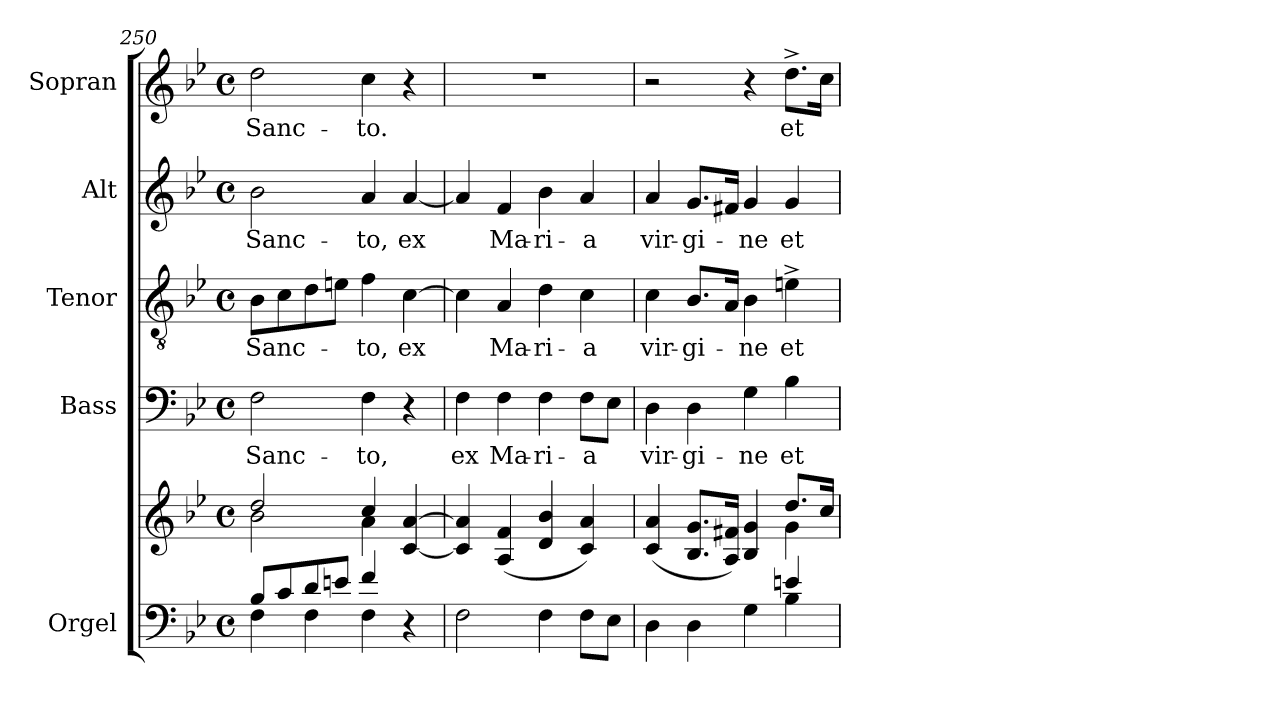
**kern	**kern	**kern	**text	**kern	**text	**kern	**text	**kern	**text
*part5	*part5	*part4	*part4	*part3	*part3	*part2	*part2	*part1	*part1
*staff6	*staff5	*staff4	*staff4	*staff3	*staff3	*staff2	*staff2	*staff1	*staff1
*I"Orgel	*	*I"Bass	*	*I"Tenor	*	*I"Alt	*	*I"Sopran	*
*I'Org.	*	*I'B.	*	*I'T.	*	*I'A.	*	*I'S.	*
*clefF4	*clefG2	*clefF4	*	*clefGv2	*	*clefG2	*	*clefG2	*
*k[b-e-]	*k[b-e-]	*k[b-e-]	*	*k[b-e-]	*	*k[b-e-]	*	*k[b-e-]	*
*B-:	*B-:	*B-:	*	*B-:	*	*B-:	*	*B-:	*
*M4/4	*M4/4	*M4/4	*	*M4/4	*	*M4/4	*	*M4/4	*
*met(c)	*met(c)	*met(c)	*	*met(c)	*	*met(c)	*	*met(c)	*
=250	=250	=250	=250	=250	=250	=250	=250	=250	=250
*^	*^	*	*	*	*	*	*	*	*
!	!	!	!	!	!LO:LY:b	!	!LO:LY:b	!	!LO:LY:b	!	!LO:LY:b
8B-/L	4F\	2dd/	2b-\	2F\	Sanc-	8B-\L	Sanc-	2b-\	Sanc-	2dd\	Sanc-
8c/	.	.	.	.	.	8c\	.	.	.	.	.
8d/	4F\	.	.	.	.	8d\	.	.	.	.	.
8en/J	.	.	.	.	.	8en\J	.	.	.	.	.
!	!	!	!	!	!LO:LY:b	!	!LO:LY:b	!	!LO:LY:b	!	!LO:LY:b
4f/	4F\	4cc/	4a\	4F\	-to,	4f\	-to,	4a/	-to,	4cc\	-to.
!	!	!	!	!	!	!	!LO:LY:b	!	!LO:LY:b	!	!
4r	4ryy	[>4c/ [>4a/	4ryy	4r	.	[4c\	ex	[4a/	ex	4r	.
=251	=251	=251	=251	=251	=251	=251	=251	=251	=251	=251	=251
!	!	!	!	!	!LO:LY:b	!	!	!	!	!	!
*v	*v	*	*	*	*	*	*	*	*	*	*
*	*v	*v	*	*	*	*	*	*	*	*
2F\	4c/] 4a/]	4F\	ex	4c\]	.	4a/]	.	1r	.
!	!	!	!LO:LY:b	!	!LO:LY:b	!	!LO:LY:b	!	!
.	(<4A/ 4f/	4F\	Ma-	4A/	Ma-	4f/	Ma-	.	.
!	!	!	!LO:LY:b	!	!LO:LY:b	!	!LO:LY:b	!	!
4F\	4d/ 4b-/	4F\	-ri-	4d\	-ri-	4b-\	-ri-	.	.
!	!	!	!LO:LY:b	!	!LO:LY:b	!	!LO:LY:b	!	!
8F\L	4c/ 4a/)	8F\L	-a	4c\	-a	4a/	-a	.	.
8E-\J	.	8E-\J	.	.	.	.	.	.	.
=252	=252	=252	=252	=252	=252	=252	=252	=252	=252
*^	*^	*	*	*	*	*	*	*	*
!	!	!	!	!	!LO:LY:b	!	!LO:LY:b	!	!LO:LY:b	!	!
2.ryy	4D\	(<4c/ 4a/	2.ryy	4D\	vir-	4c\	vir-	4a/	vir-	2r	.
!	!	!	!	!	!LO:LY:b	!	!LO:LY:b	!	!LO:LY:b	!	!
.	4D\	8.B-/ 8.g/L	.	4D\	-gi-	8.B-/L	-gi-	8.g/L	-gi-	.	.
.	.	16A/ 16f#X/Jk)	.	.	.	16A/Jk	.	16f#X/Jk	.	.	.
!	!	!	!	!	!LO:LY:b	!	!LO:LY:b	!	!LO:LY:b	!	!
.	4G\	4B-/ 4g/	.	4G\	-ne	4B-\	-ne	4g/	-ne	4r	.
!	!	!	!	!	!LO:LY:b	!	!LO:LY:b	!	!LO:LY:b	!	!LO:LY:b
4en/	4B-\	8.dd/L	4g\	4B-\	et	4en^>\	et	4g/	et	8.dd^>\L	et
.	.	16cc/Jk	.	.	.	.	.	.	.	16cc\Jk	.
*v	*v	*	*	*	*	*	*	*	*	*	*
*	*v	*v	*	*	*	*	*	*	*	*
=	=	=	=	=	=	=	=	=	=
*-	*-	*-	*-	*-	*-	*-	*-	*-	*-
